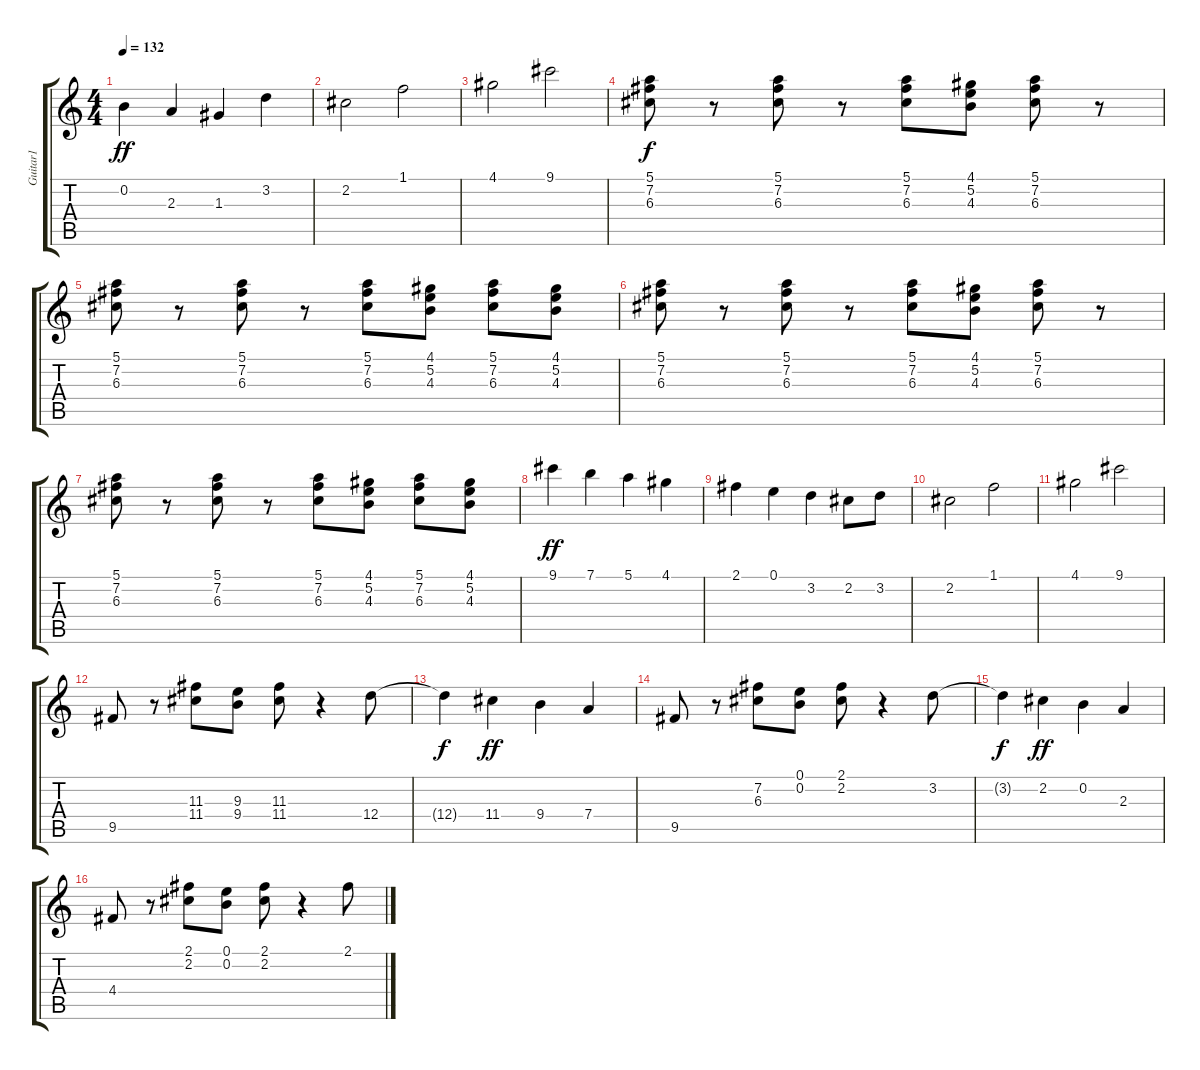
\track ("Guitar1" "Guitar1") {instrument overdrivenguitar}
\staff {score tabs}
\tuning (E4 B3 G3 D3 A2 E2) {hide}
\ts (4 4)
\tempo 132
\clef g2
\ks c
0.2.4{dy ff} 2.3.4 1.3.4 3.2.4 |
2.2.2 1.1.2 |
4.1.2 9.1.2 |
(5.1 7.2 6.3).8{dy f} r.8 (5.1 7.2 6.3).8 r.8 (5.1 7.2 6.3).8 (4.1 5.2 4.3).8 (5.1 7.2 6.3).8 r.8 |
(5.1 7.2 6.3).8 r.8 (5.1 7.2 6.3).8 r.8 (5.1 7.2 6.3).8 (4.1 5.2 4.3).8 (5.1 7.2 6.3).8 (4.1 5.2 4.3).8 |
(5.1 7.2 6.3).8 r.8 (5.1 7.2 6.3).8 r.8 (5.1 7.2 6.3).8 (4.1 5.2 4.3).8 (5.1 7.2 6.3).8 r.8 |
(5.1 7.2 6.3).8 r.8 (5.1 7.2 6.3).8 r.8 (5.1 7.2 6.3).8 (4.1 5.2 4.3).8 (5.1 7.2 6.3).8 (4.1 5.2 4.3).8 |
9.1.4{dy ff} 7.1.4 5.1.4 4.1.4 |
2.1.4 0.1.4 3.2.4 2.2.8 3.2.8 |
2.2.2 1.1.2 |
4.1.2 9.1.2 |
9.5.8 r.8 (11.3 11.4).8 (9.3 9.4).8 (11.3 11.4).8 r.4 12.4.8 |
12.4{t}.4{dy f} 11.4.4{dy ff} 9.4.4 7.4.4 |
9.5.8 r.8 (7.2 6.3).8 (0.1 0.2).8 (2.1 2.2).8 r.4 3.2.8 |
3.2{t}.4{dy f} 2.2.4{dy ff} 0.2.4 2.3.4 |
4.4.8 r.8 (2.1 2.2).8 (0.1 0.2).8 (2.1 2.2).8 r.4 2.1.8
